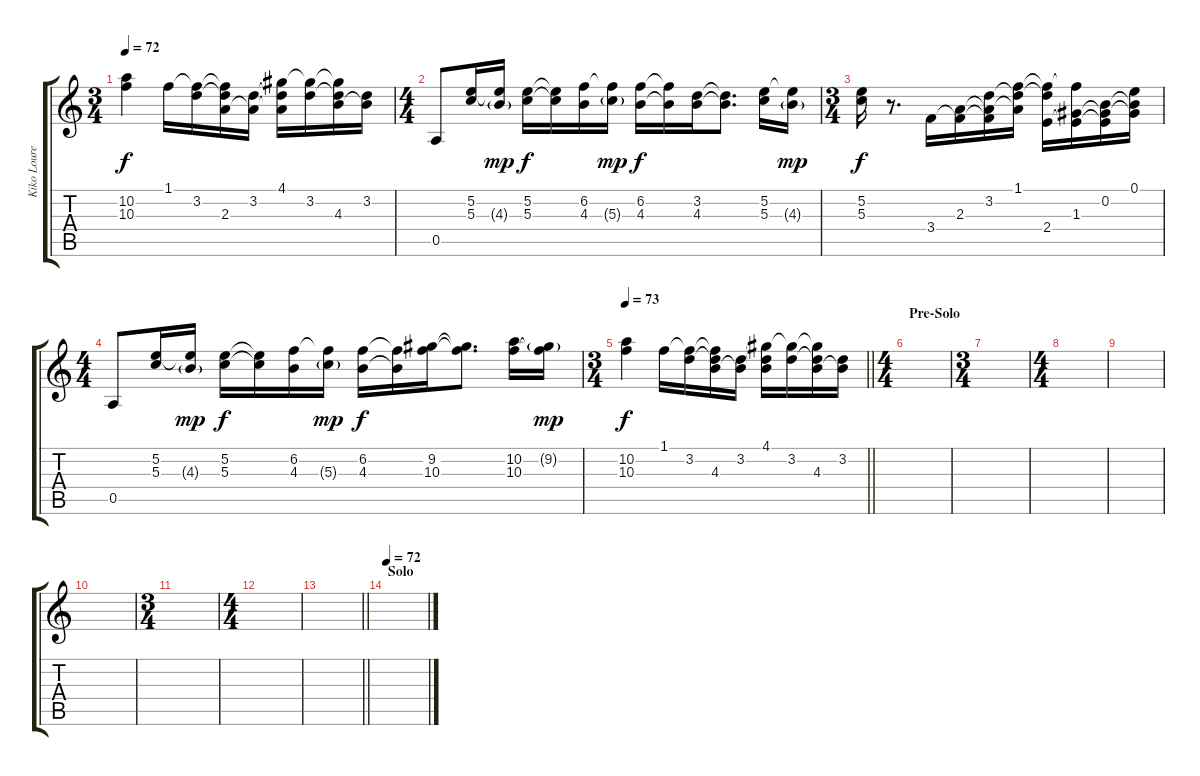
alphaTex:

\track ("Kiko Loureiro (Violão)" "Kiko Loure") {instrument acousticguitarnylon}
\staff {score tabs}
\tuning (E4 B3 G3 D3 A2 E2) {hide}
\ts (3 4)
\tempo 72
\clef g2
\ks c
(10.2 10.3).4{dy f} 1.1.16 (1.1{t} 3.2).16 (1.1{t} 3.2{t} 2.3).16 (3.2 2.3{t}).16 (4.1 3.2{t} 2.3{t}).16 (4.1{t} 3.2).16 (4.1{t} 3.2{t} 4.3).16 (3.2 4.3{t}).16 |
\ts (4 4)
0.5.8 (5.2 5.3).16 (5.2{t} 4.3{g}).16{dy mp} (5.2 5.3).16{dy f} (5.2{t} 5.3{t}).16 (6.2 4.3).16 (6.2{t} 5.3{g}).16{dy mp} (6.2 4.3).16{dy f} (6.2{t} 4.3{t}).16 (3.2 4.3).16 (3.2{t} 4.3{t}).8{d} (5.2 5.3).16 (5.2{t} 4.3{g}).16{dy mp} |
\ts (3 4)
(5.2 5.3).16{dy f} r.8{d} 3.4.16 (2.3 3.4{t}).16 (3.2 2.3{t} 3.4{t}).16 (1.1 3.2{t} 2.3{t}).16 (1.1{t} 3.2{t} 2.4).16 (1.1{t} 1.3 2.4{t}).16 (0.2 1.3{t} 2.4{t}).16 (0.1 0.2{t} 1.3{t}).16 |
\ts (4 4)
0.5.8 (5.2 5.3).16 (5.2{t} 4.3{g}).16{dy mp} (5.2 5.3).16{dy f} (5.2{t} 5.3{t}).16 (6.2 4.3).16 (6.2{t} 5.3{g}).16{dy mp} (6.2 4.3).16{dy f} (6.2{t} 4.3{t}).16 (9.2 10.3).16 (9.2{t} 10.3{t}).8{d} (10.2 10.3).16 (9.2{g} 10.3{t}).16{dy mp} |
\ts (3 4)
\tempo 73
\barLineRight lightlight
(10.2 10.3).4{dy f volume 6} 1.1.16 (1.1{t} 3.2).16 (1.1{t} 3.2{t} 4.3).16 (3.2 4.3{t}).16 (4.1 3.2{t} 4.3{t}).16 (4.1{t} 3.2).16 (4.1{t} 3.2{t} 4.3).16 (3.2 4.3{t}).16 |
\ts (4 4)
\section ("" "Pre-Solo")
|
\ts (3 4)
|
\ts (4 4)
|
|
|
\ts (3 4)
|
\ts (4 4)
|
\barLineRight lightlight
|
\section ("" "Solo")
\tempo 72
